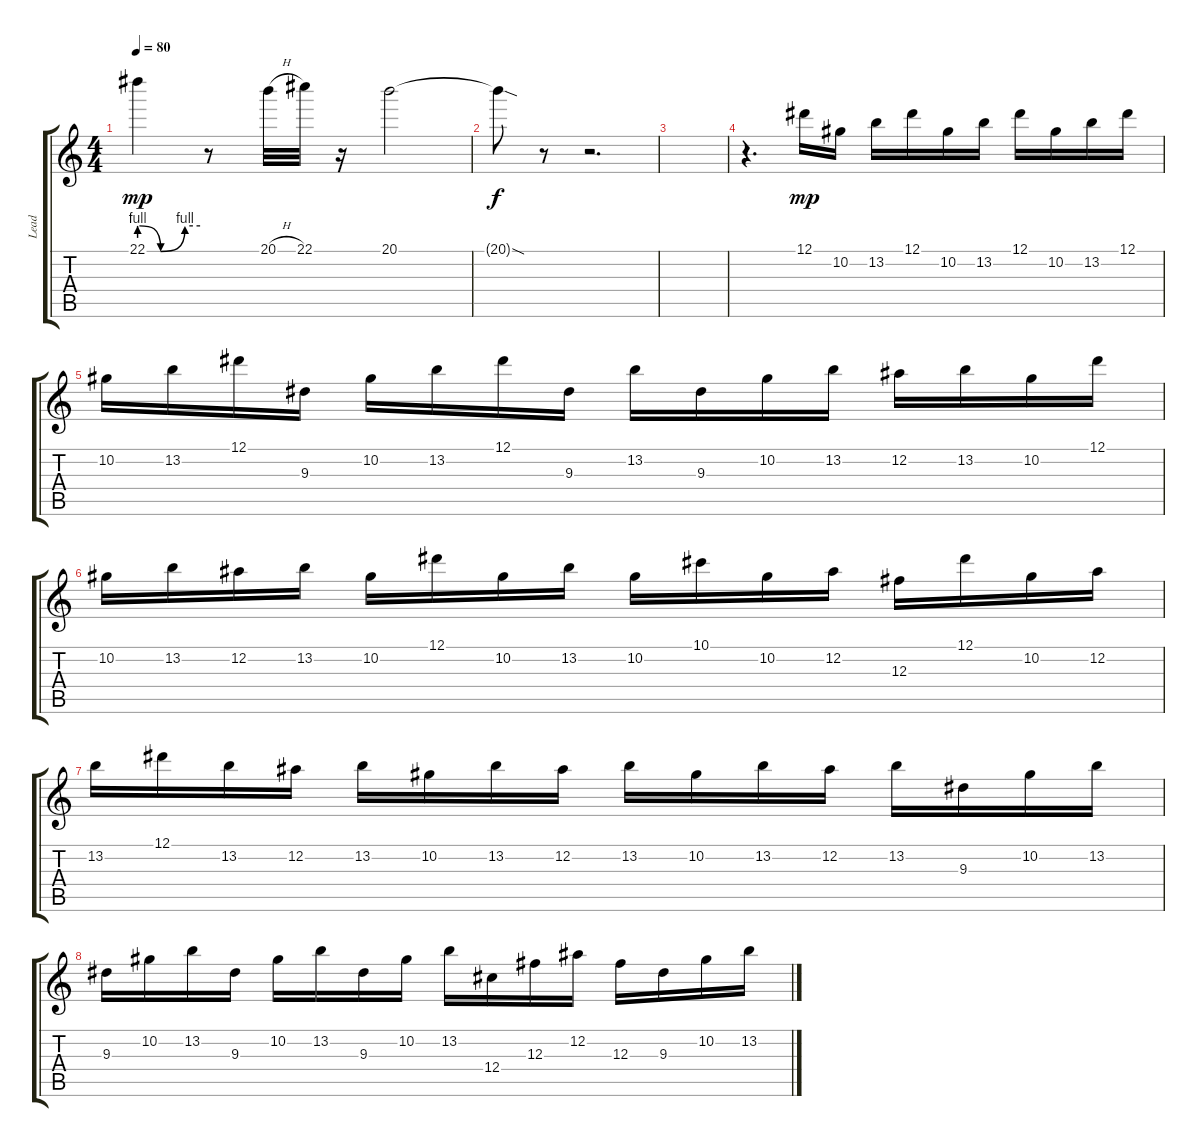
\track ("Lead" "Lead") {instrument overdrivenguitar}
\staff {score tabs}
\tuning (Eb4 Bb3 Gb3 Db3 Ab2 Eb2) {hide}
\ts (4 4)
\tempo 80
\clef g2
\ks c
22.1{be (custom 0 4 21 0 45 4 60 4)}.4{dy mp} r.8 20.1{h}.32 22.1.32 r.16 20.1.2{volume 2} |
20.1{sod t}.8{dy f} r.8 r.2{d} |
|
r.4{d volume 13} 12.1.16{dy mp} 10.2.16 13.2.16 12.1.16 10.2.16 13.2.16 12.1.16 10.2.16 13.2.16 12.1.16 |
10.2.16 13.2.16 12.1.16 9.3.16 10.2.16 13.2.16 12.1.16 9.3.16 13.2.16 9.3.16 10.2.16 13.2.16 12.2.16 13.2.16 10.2.16 12.1.16 |
10.2.16 13.2.16 12.2.16 13.2.16 10.2.16 12.1.16 10.2.16 13.2.16 10.2.16 10.1.16 10.2.16 12.2.16 12.3.16 12.1.16 10.2.16 12.2.16 |
13.2.16 12.1.16 13.2.16 12.2.16 13.2.16 10.2.16 13.2.16 12.2.16 13.2.16 10.2.16 13.2.16 12.2.16 13.2.16 9.3.16 10.2.16 13.2.16 |
9.3.16 10.2.16 13.2.16 9.3.16 10.2.16 13.2.16 9.3.16 10.2.16 13.2.16 12.4.16 12.3.16 12.2.16 12.3.16 9.3.16 10.2.16 13.2.16
